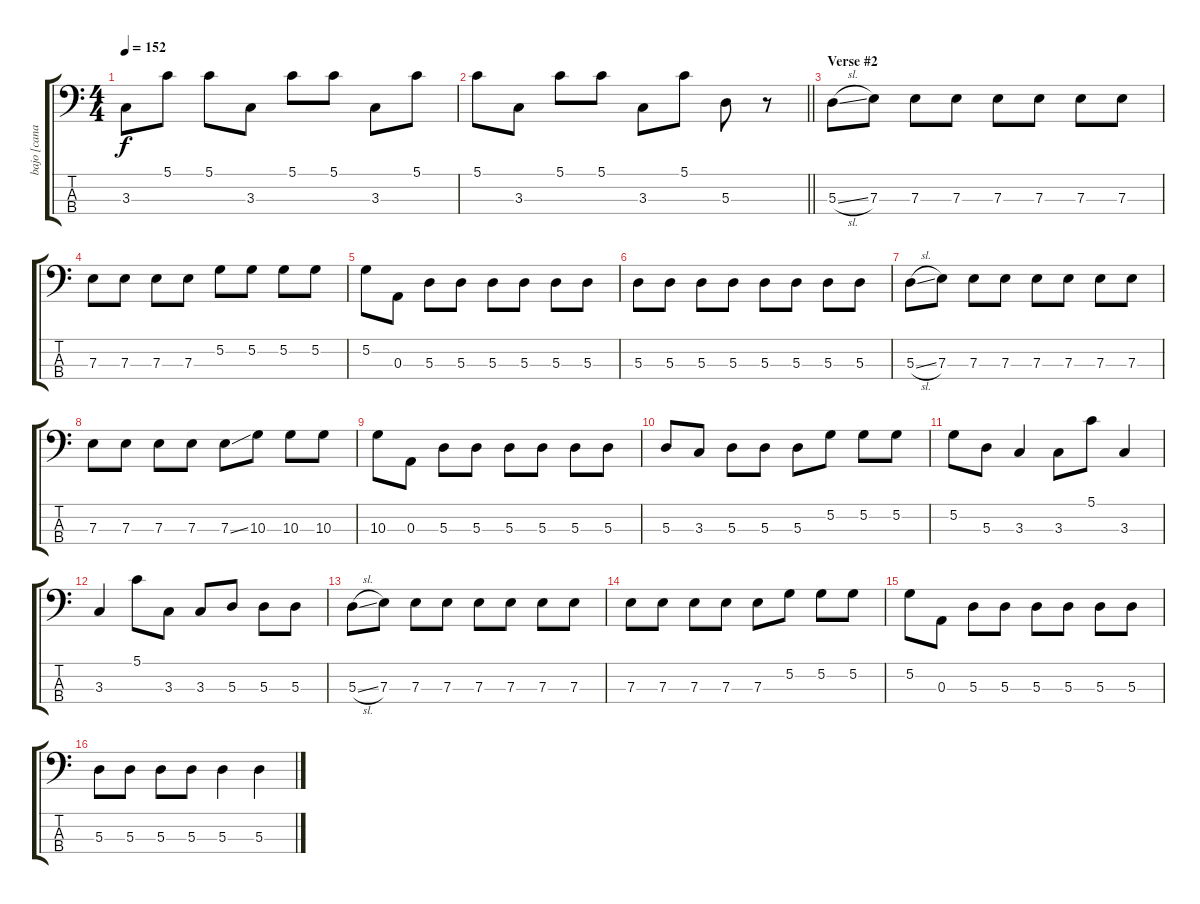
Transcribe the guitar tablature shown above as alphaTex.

\track ("bajo [canal derecho]" "bajo [cana") {instrument slapbass1}
\staff {score tabs}
\tuning (G2 D2 A1 E1) {hide}
\ts (4 4)
\tempo 152
\clef f4
\ks c
3.3.8{dy f} 5.1.8 5.1.8 3.3.8 5.1.8 5.1.8 3.3.8 5.1.8 |
\barLineRight lightlight
5.1.8 3.3.8 5.1.8 5.1.8 3.3.8 5.1.8 5.3.8 r.8 |
\section ("" "Verse #2")
5.3{sl}.8 7.3.8 7.3.8 7.3.8 7.3.8 7.3.8 7.3.8 7.3.8 |
7.3.8 7.3.8 7.3.8 7.3.8 5.2.8 5.2.8 5.2.8 5.2.8 |
5.2.8 0.3.8 5.3.8 5.3.8 5.3.8 5.3.8 5.3.8 5.3.8 |
5.3.8 5.3.8 5.3.8 5.3.8 5.3.8 5.3.8 5.3.8 5.3.8 |
5.3{sl}.8 7.3.8 7.3.8 7.3.8 7.3.8 7.3.8 7.3.8 7.3.8 |
7.3.8 7.3.8 7.3.8 7.3.8 7.3{ss}.8 10.3.8 10.3.8 10.3.8 |
10.3.8 0.3.8 5.3.8 5.3.8 5.3.8 5.3.8 5.3.8 5.3.8 |
5.3.8 3.3.8 5.3.8 5.3.8 5.3.8 5.2.8 5.2.8 5.2.8 |
5.2.8 5.3.8 3.3.4 3.3.8 5.1.8 3.3.4 |
3.3.4 5.1.8 3.3.8 3.3.8 5.3.8 5.3.8 5.3.8 |
5.3{sl}.8 7.3.8 7.3.8 7.3.8 7.3.8 7.3.8 7.3.8 7.3.8 |
7.3.8 7.3.8 7.3.8 7.3.8 7.3.8 5.2.8 5.2.8 5.2.8 |
5.2.8 0.3.8 5.3.8 5.3.8 5.3.8 5.3.8 5.3.8 5.3.8 |
5.3.8 5.3.8 5.3.8 5.3.8 5.3.4 5.3.4
